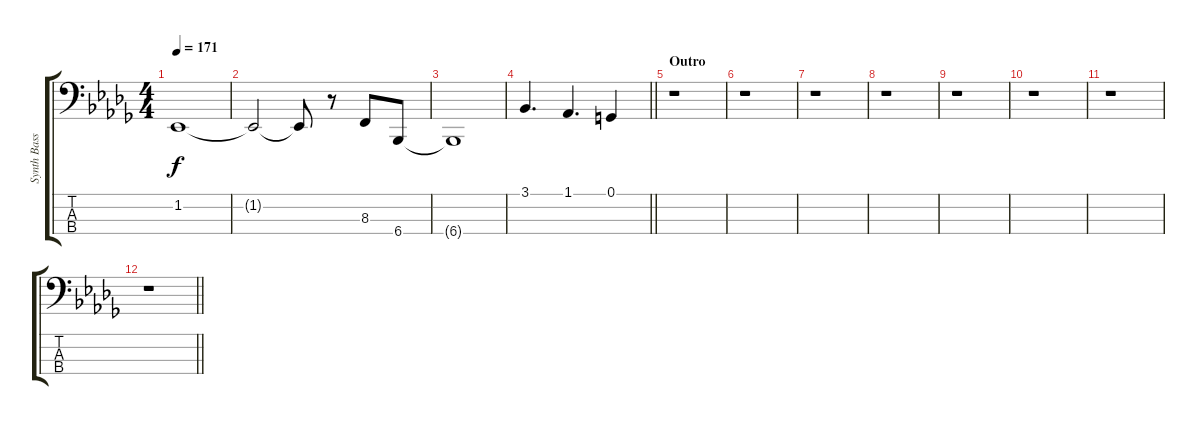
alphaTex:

\track ("Synth Bass" "Synth Bass") {instrument lead2sawtooth}
\staff {score tabs}
\tuning (G2 D2 A1 E1) {hide}
\ts (4 4)
\tempo 171
\clef f4
\ks db
1.2.1{dy f} |
1.2{t}.2 1.2{t}.8 r.8 8.3.8 6.4.8 |
6.4{t}.1 |
\barLineRight lightlight
3.1.4{d} 1.1.4{d} 0.1.4 |
\section ("" "Outro")
r.1 |
r.1 |
r.1 |
r.1 |
r.1 |
r.1 |
r.1 |
\barLineRight lightlight
r.1
